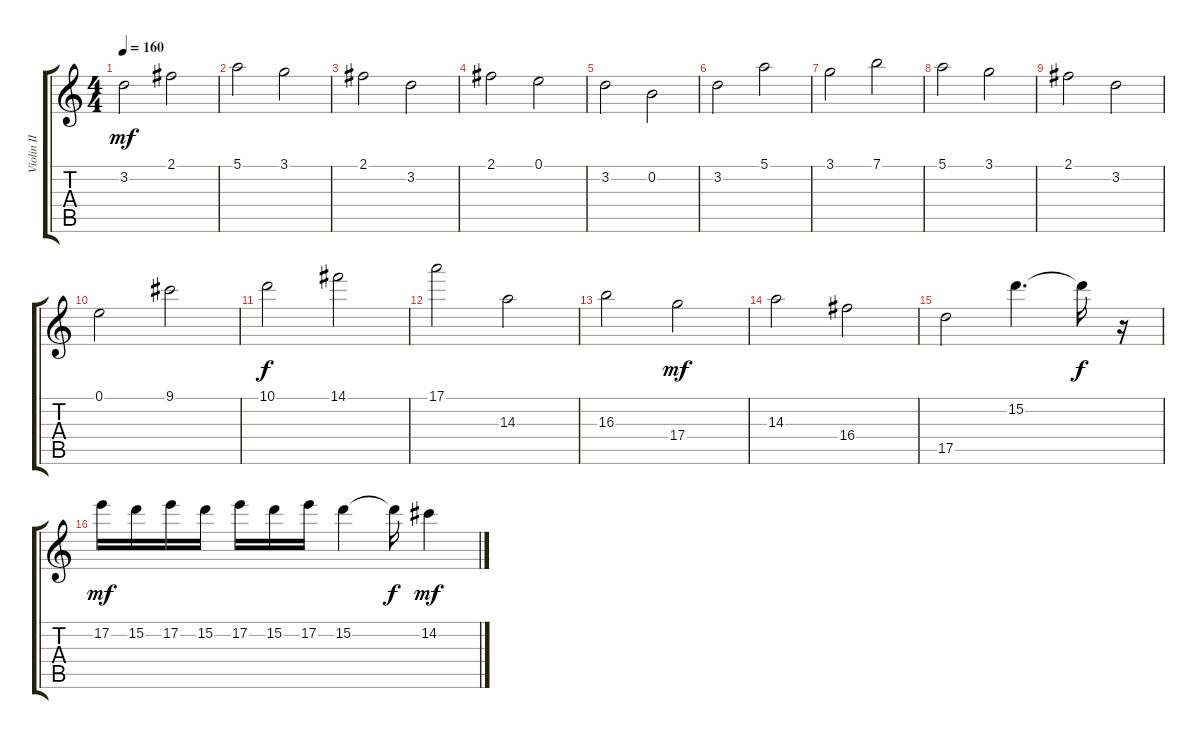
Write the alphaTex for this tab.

\track ("Violin II" "Violin II") {instrument acousticguitarnylon}
\staff {score tabs}
\tuning (E4 B3 G3 D3 A2 E2) {hide}
\ts (4 4)
\tempo 160
\clef g2
\ks c
3.2.2{dy mf} 2.1.2 |
5.1.2 3.1.2 |
2.1.2 3.2.2 |
2.1.2 0.1.2 |
3.2.2 0.2.2 |
3.2.2 5.1.2 |
3.1.2 7.1.2 |
5.1.2 3.1.2 |
2.1.2 3.2.2 |
0.1.2 9.1.2 |
10.1.2{dy f} 14.1.2 |
17.1.2 14.3.2 |
16.3.2 17.4.2{dy mf} |
14.3.2 16.4.2 |
17.5.2 15.2.4{d} 15.2{t}.16{dy f} r.16 |
17.2.16{dy mf} 15.2.16 17.2.16 15.2.16 17.2.16 15.2.16 17.2.16 15.2.4 15.2{t}.16{dy f} 14.2.4{dy mf}
